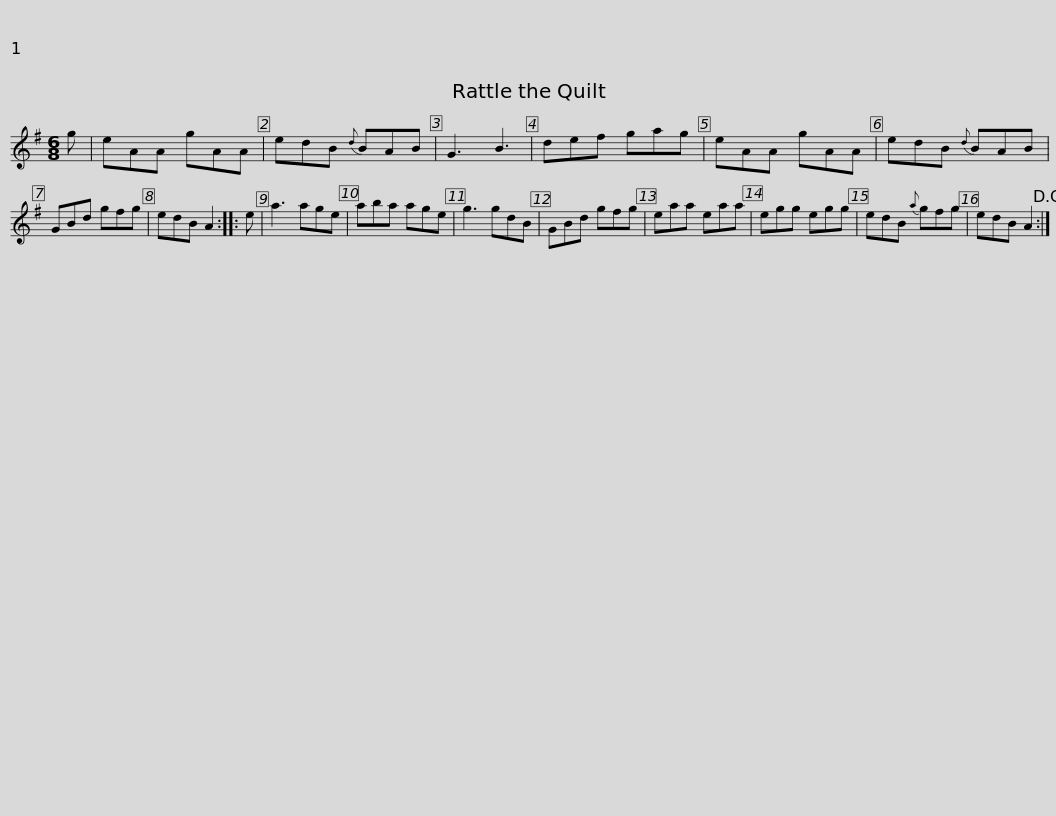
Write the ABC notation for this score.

X:1
L:1/8
M:6/8
I:linebreak $
K:G
V:1 treble
V:1
 g | eAA gAA | edB{d} BAB | G3 B3 | def gag | %5
 eAA gAA | edB{d} BAB | GBd gfg |$ edB A2 :: e | %10
 a3 age | aba age | g3 gdB | GBd gfg | eaa eaa | %15
 egg egg |$ edB{a} gfg | edB A2!D.C.! :| %18
